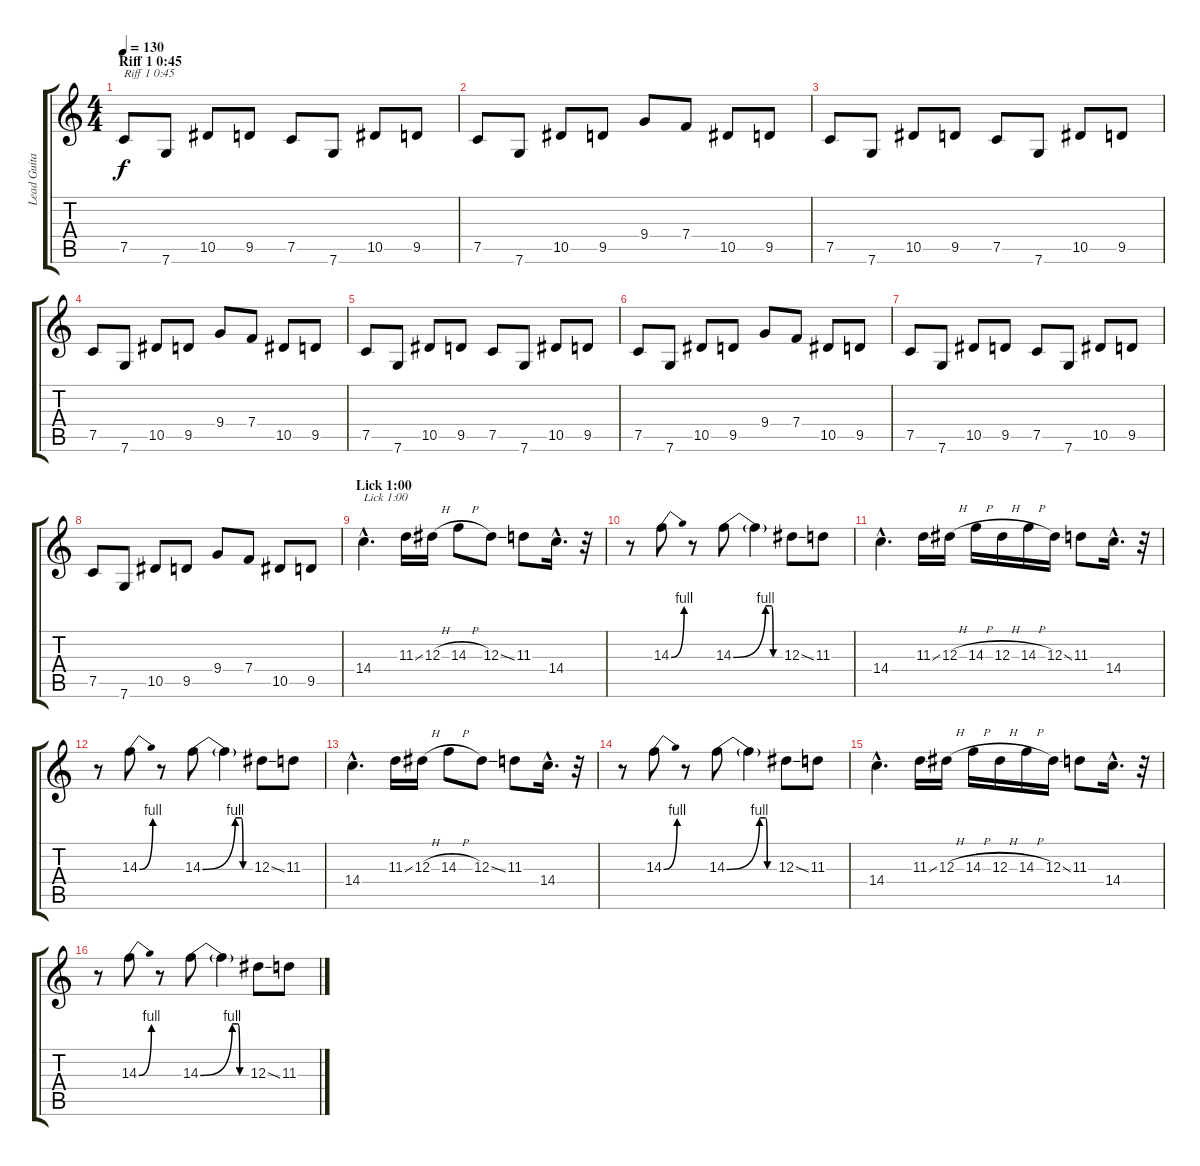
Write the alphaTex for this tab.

\track ("Lead Guitar (David Blomquist)" "Lead Guita") {instrument overdrivenguitar}
\staff {score tabs}
\tuning (C4 G3 Eb3 Bb2 F2 C2) {hide}
\ts (4 4)
\section ("" "Riff 1 0:45")
\tempo 130
\clef g2
\ks c
7.5.8{txt "Riff 1 0:45" dy f balance 0} 7.6.8 10.5.8 9.5.8 7.5.8 7.6.8 10.5.8 9.5.8 |
7.5.8 7.6.8 10.5.8 9.5.8 9.4.8 7.4.8 10.5.8 9.5.8 |
7.5.8 7.6.8 10.5.8 9.5.8 7.5.8 7.6.8 10.5.8 9.5.8 |
7.5.8 7.6.8 10.5.8 9.5.8 9.4.8 7.4.8 10.5.8 9.5.8 |
7.5.8 7.6.8 10.5.8 9.5.8 7.5.8 7.6.8 10.5.8 9.5.8 |
7.5.8 7.6.8 10.5.8 9.5.8 9.4.8 7.4.8 10.5.8 9.5.8 |
7.5.8 7.6.8 10.5.8 9.5.8 7.5.8 7.6.8 10.5.8 9.5.8 |
7.5.8 7.6.8 10.5.8 9.5.8 9.4.8 7.4.8 10.5.8 9.5.8 |
\section ("" "Lick 1:00")
14.4{hac}.4{d txt "Lick 1:00"} 11.3{ss}.16 12.3{h}.16 14.3{h}.8 12.3{ss}.8 11.3.8 14.4{hac}.16{d} r.32 |
r.8 14.3{be (bend 0 0 60 4)}.8 r.8 14.3{be (custom 0 0 38 4 45 4 47 0 60 0)}.8 14.3{t}.4 12.3{ss}.8 11.3.8 |
14.4{hac}.4{d} 11.3{ss}.16 12.3{h}.16 14.3{h}.16 12.3{h}.16 14.3{h}.16 12.3{ss}.16 11.3.8 14.4{hac}.16{d} r.32 |
r.8 14.3{be (bend 0 0 60 4)}.8 r.8 14.3{be (custom 0 0 38 4 45 4 47 0 60 0)}.8 14.3{t}.4 12.3{ss}.8 11.3.8 |
14.4{hac}.4{d} 11.3{ss}.16 12.3{h}.16 14.3{h}.8 12.3{ss}.8 11.3.8 14.4{hac}.16{d} r.32 |
r.8 14.3{be (bend 0 0 60 4)}.8 r.8 14.3{be (custom 0 0 38 4 45 4 47 0 60 0)}.8 14.3{t}.4 12.3{ss}.8 11.3.8 |
14.4{hac}.4{d} 11.3{ss}.16 12.3{h}.16 14.3{h}.16 12.3{h}.16 14.3{h}.16 12.3{ss}.16 11.3.8 14.4{hac}.16{d} r.32 |
r.8 14.3{be (bend 0 0 60 4)}.8 r.8 14.3{be (custom 0 0 38 4 45 4 47 0 60 0)}.8 14.3{t}.4 12.3{ss}.8 11.3.8
